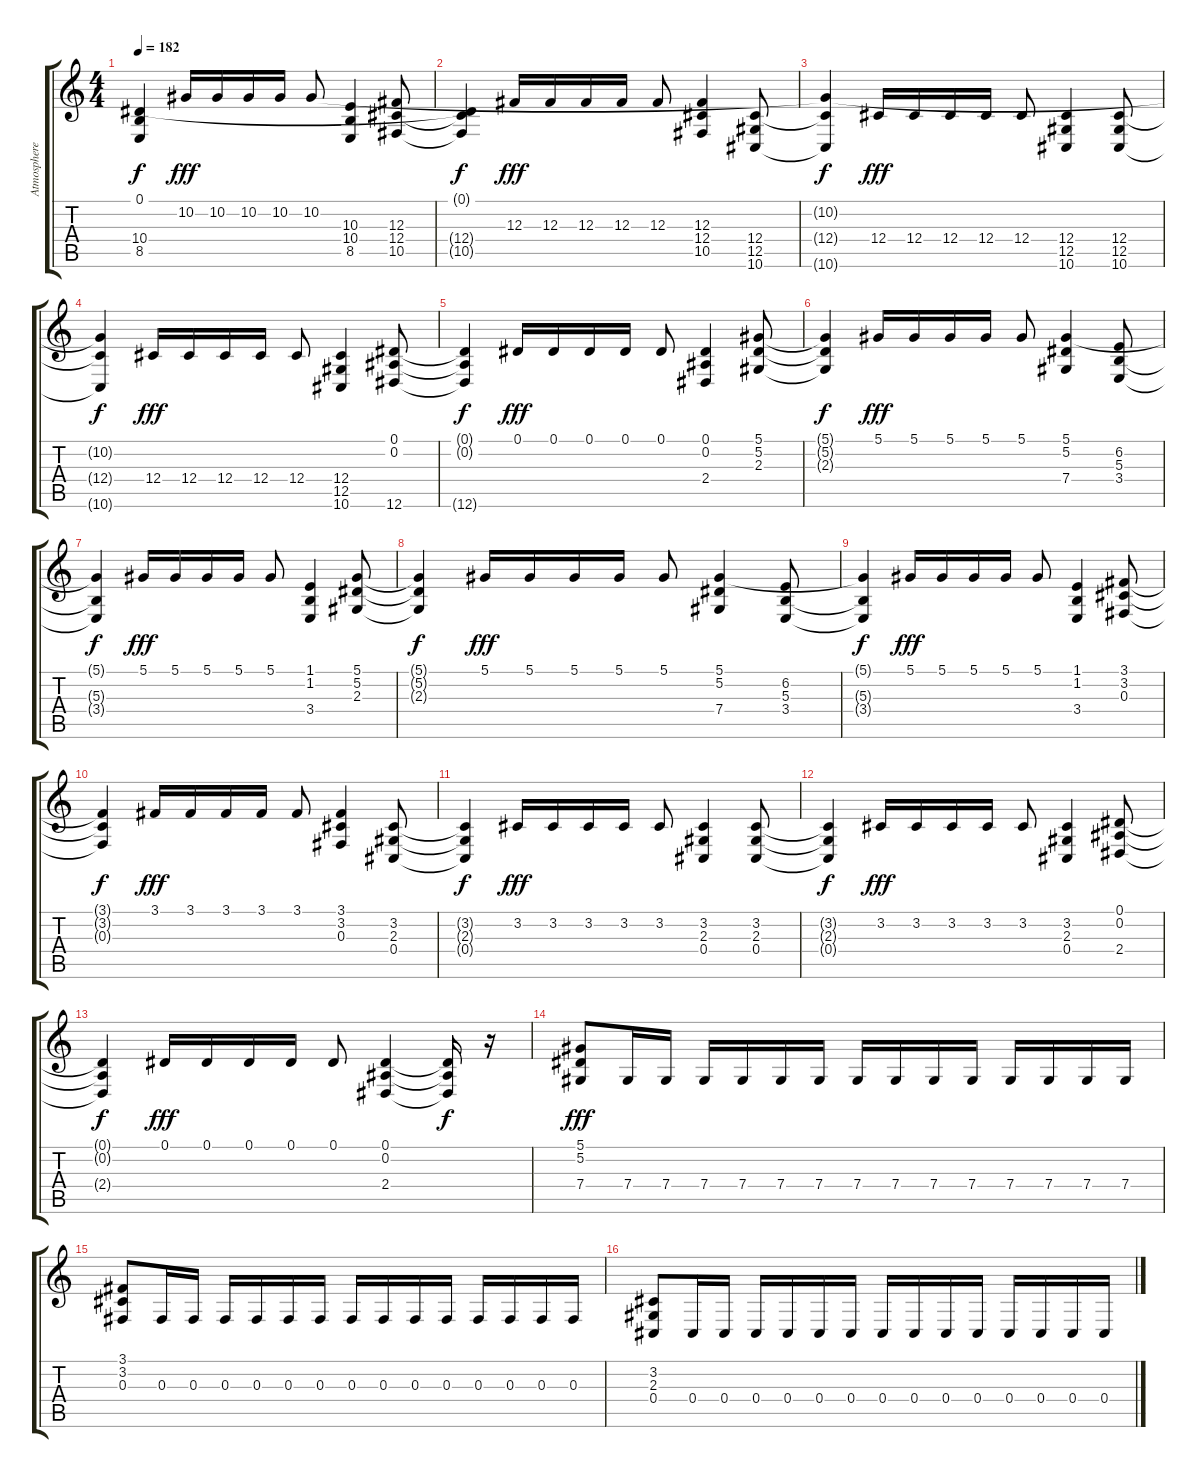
\track ("Atmosphere" "Atmosphere") {instrument voiceoohs}
\staff {score tabs}
\tuning (Eb4 Bb3 Gb3 Db3 Ab2 Eb2) {hide}
\ts (4 4)
\tempo 182
\clef g2
\ks c
(0.1{t} 10.4{t} 8.5{t}).4{dy f} 10.2.16{dy fff} 10.2.16 10.2.16 10.2.16 10.2.8 (10.3 10.4 8.5).4 (12.3 12.4 10.5).8 |
(0.1{t} 12.4{t} 10.5{t}).4{dy f} 12.3.16{dy fff} 12.3.16 12.3.16 12.3.16 12.3.8 (12.3 12.4 10.5).4 (12.4 12.5 10.6).8 |
(10.2{t} 12.4{t} 10.6{t}).4{dy f} 12.4.16{dy fff} 12.4.16 12.4.16 12.4.16 12.4.8 (12.4 12.5 10.6).4 (12.4 12.5 10.6).8 |
(10.2{t} 12.4{t} 10.6{t}).4{dy f} 12.4.16{dy fff} 12.4.16 12.4.16 12.4.16 12.4.8 (12.4 12.5 10.6).4 (0.1 0.2 12.6).8 |
(0.1{t} 0.2{t} 12.6{t}).4{dy f} 0.1.16{dy fff} 0.1.16 0.1.16 0.1.16 0.1.8 (0.1 0.2 2.4).4 (5.1 5.2 2.3).8 |
(5.1{t} 5.2{t} 2.3{t}).4{dy f} 5.1.16{dy fff} 5.1.16 5.1.16 5.1.16 5.1.8 (5.1 5.2 7.4).4 (6.2 5.3 3.4).8 |
(5.1{t} 5.3{t} 3.4{t}).4{dy f} 5.1.16{dy fff} 5.1.16 5.1.16 5.1.16 5.1.8 (1.1 1.2 3.4).4 (5.1 5.2 2.3).8 |
(5.1{t} 5.2{t} 2.3{t}).4{dy f} 5.1.16{dy fff} 5.1.16 5.1.16 5.1.16 5.1.8 (5.1 5.2 7.4).4 (6.2 5.3 3.4).8 |
(5.1{t} 5.3{t} 3.4{t}).4{dy f} 5.1.16{dy fff} 5.1.16 5.1.16 5.1.16 5.1.8 (1.1 1.2 3.4).4 (3.1 3.2 0.3).8 |
(3.1{t} 3.2{t} 0.3{t}).4{dy f} 3.1.16{dy fff} 3.1.16 3.1.16 3.1.16 3.1.8 (3.1 3.2 0.3).4 (3.2 2.3 0.4).8 |
(3.2{t} 2.3{t} 0.4{t}).4{dy f} 3.2.16{dy fff} 3.2.16 3.2.16 3.2.16 3.2.8 (3.2 2.3 0.4).4 (3.2 2.3 0.4).8 |
(3.2{t} 2.3{t} 0.4{t}).4{dy f} 3.2.16{dy fff} 3.2.16 3.2.16 3.2.16 3.2.8 (3.2 2.3 0.4).4 (0.1 0.2 2.4).8 |
(0.1{t} 0.2{t} 2.4{t}).4{dy f} 0.1.16{dy fff} 0.1.16 0.1.16 0.1.16 0.1.8 (0.1 0.2 2.4).4 (0.1{t} 0.2{t} 2.4{t}).16{dy f} r.16 |
(5.1 5.2 7.4).8{dy fff} 7.4.16 7.4.16 7.4.16 7.4.16 7.4.16 7.4.16 7.4.16 7.4.16 7.4.16 7.4.16 7.4.16 7.4.16 7.4.16 7.4.16 |
(3.1 3.2 0.3).8 0.3.16 0.3.16 0.3.16 0.3.16 0.3.16 0.3.16 0.3.16 0.3.16 0.3.16 0.3.16 0.3.16 0.3.16 0.3.16 0.3.16 |
(3.2 2.3 0.4).8 0.4.16 0.4.16 0.4.16 0.4.16 0.4.16 0.4.16 0.4.16 0.4.16 0.4.16 0.4.16 0.4.16 0.4.16 0.4.16 0.4.16
